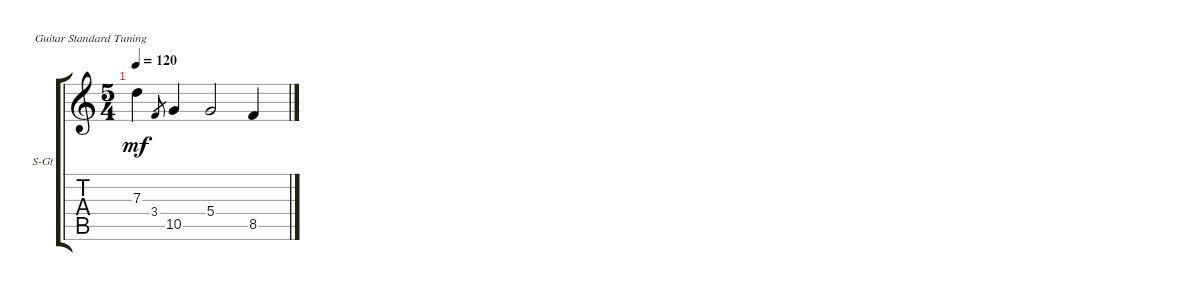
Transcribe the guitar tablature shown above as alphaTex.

\bracketExtendMode groupsimilarinstruments
\firstSystemTrackNameOrientation horizontal
\otherSystemsTrackNameOrientation horizontal
\track ("Track 1" "S-Gt") {instrument acousticguitarsteel}
\staff {score tabs}
\tuning (E4 B3 G3 D3 A2 E2)
\ts (5 4)
\tempo 120
\clef g2
\ks c
7.3.4{dy mf instrument acousticguitarsteel beam Down} 3.4.8{gr beam Up} 10.5.4{beam Up} 5.4.2{beam Up} 8.5.4{beam Up}
